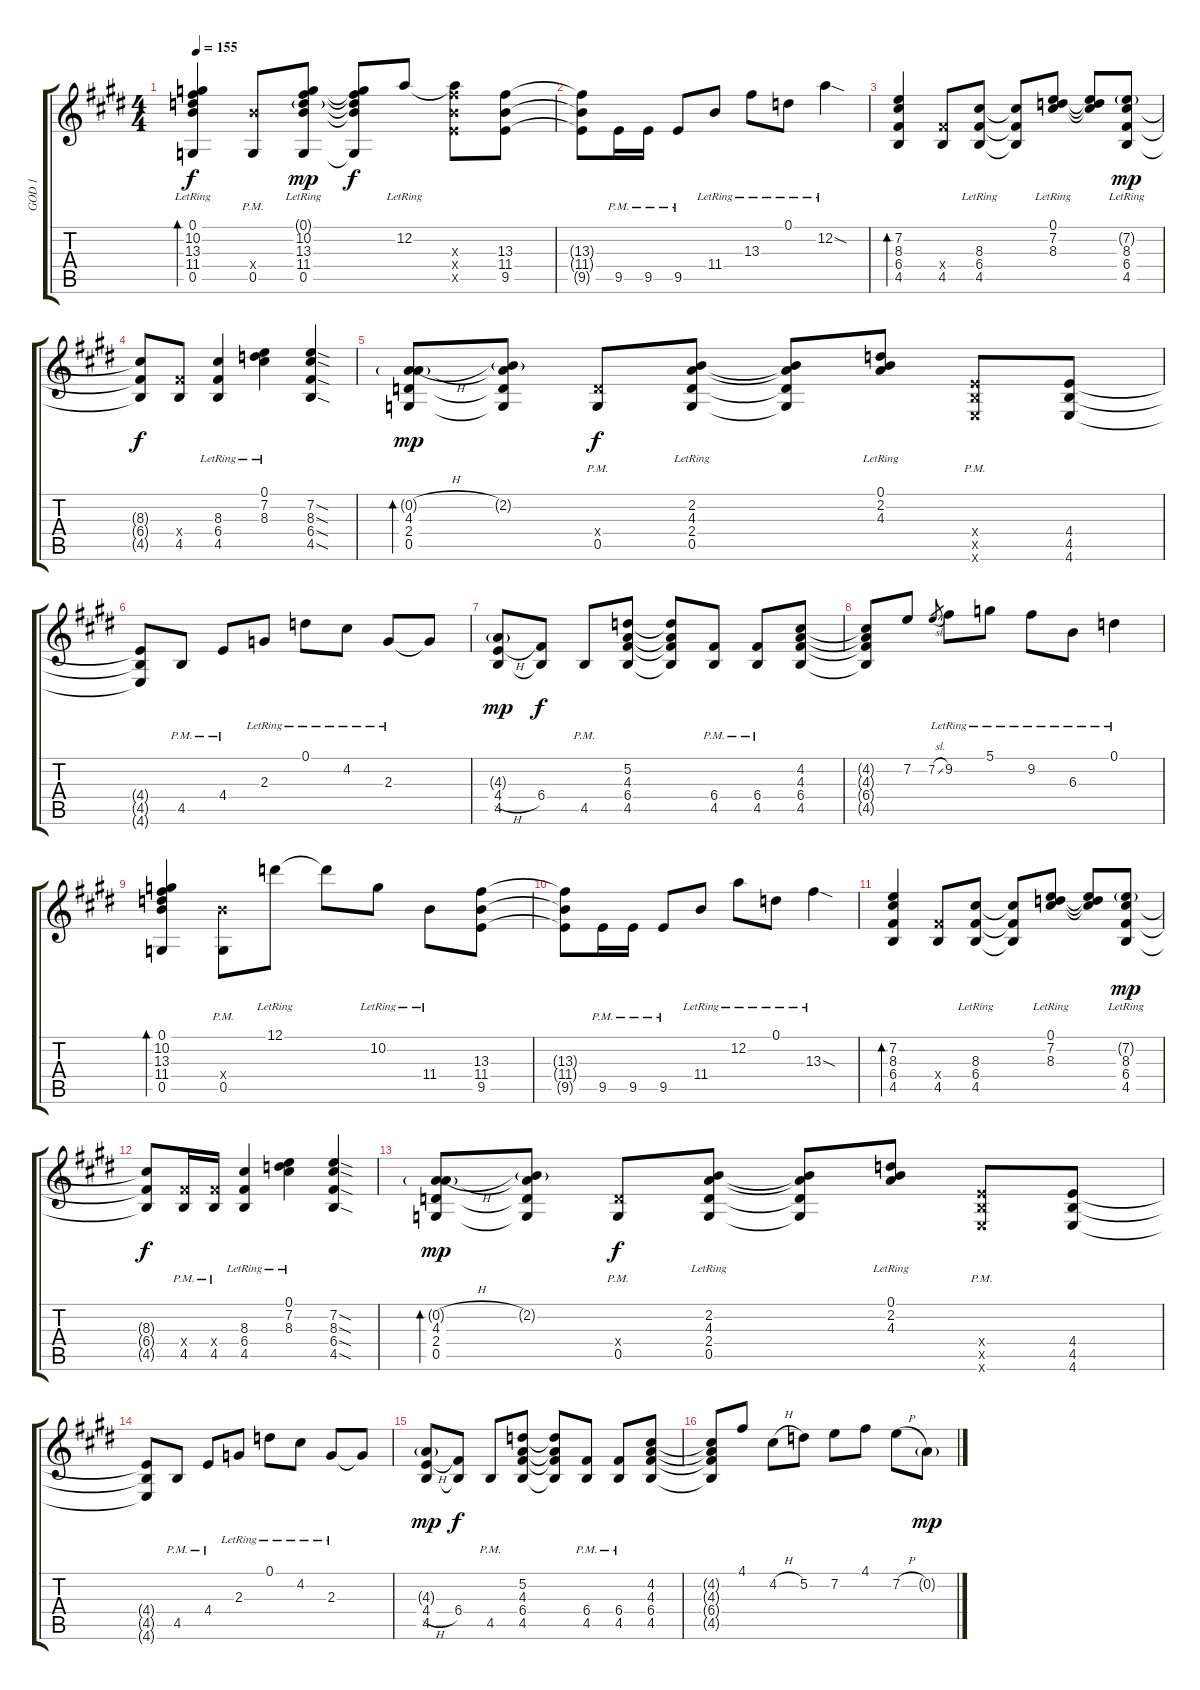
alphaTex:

\track ("GOD 1" "GOD 1") {instrument distortionguitar}
\staff {score tabs}
\tuning (D4 A3 F3 C3 G2 C2) {hide}
\ts (4 4)
\tempo 155
\clef g2
\ks e
(0.1{lr} 10.2{lr} 13.3{lr} 11.4{lr} 0.5{lr}).4{bd 30 dy f} (11.4{pm x} 0.5{pm}).8 (0.1{g lr} 10.2{lr} 13.3{lr} 11.4{lr} 0.5{lr}).8{dy mp} (0.1{t} 10.2{t} 13.3{t} 11.4{t} 0.5{t}).8{dy f} 12.2{lr}.8 (12.2{t} 13.3{x} 11.4{x} 9.5{x}).8 (13.3 11.4 9.5).8 |
(13.3{t} 11.4{t} 9.5{t}).8 9.5{pm}.16 9.5{pm}.16 9.5{pm}.8 11.4{lr}.8 13.3{lr}.8 0.1{lr}.8 12.2{sod lr}.4 |
(7.2 8.3 6.4 4.5).4{bd 30} (6.4{x} 4.5).8 (8.3{lr} 6.4{lr} 4.5{lr}).8 (8.3{t} 6.4{t} 4.5{t}).8 (0.1{lr} 7.2{lr} 8.3{lr}).8 (0.1{t} 7.2{t} 8.3{t}).8 (7.2{g lr} 8.3{lr} 6.4{lr} 4.5{lr}).8{dy mp} |
(8.3{t} 6.4{t} 4.5{t}).8{dy f} (6.4{x} 4.5).8 (8.3{lr} 6.4{lr} 4.5{lr}).4 (0.1{lr} 7.2{lr} 8.3{lr}).4 (7.2{sod} 8.3{sod} 6.4{sod} 4.5{sod}).4 |
(0.2{h g} 4.3 2.4 0.5).8{bd 30 dy mp} (2.2{g} 4.3{t} 2.4{t} 0.5{t}).8 (2.4{pm x} 0.5{pm}).8{dy f} (2.2{lr} 4.3{lr} 2.4{lr} 0.5{lr}).8 (2.2{t} 4.3{t} 2.4{t} 0.5{t}).8 (0.1{lr} 2.2{lr} 4.3{lr}).8 (4.4{pm x} 4.5{pm x} 4.6{pm x}).8 (4.4 4.5 4.6).8 |
(4.4{t} 4.5{t} 4.6{t}).8 4.5{pm}.8 4.4{pm}.8 2.3{lr}.8 0.1{lr}.8 4.2{lr}.8 2.3{lr}.8 2.3{t}.8 |
(4.3{g} 4.4{h} 4.5).8{dy mp} (6.4 4.5{t}).8{dy f} 4.5{pm}.8 (5.2 4.3 6.4 4.5).8 (5.2{t} 4.3{t} 6.4{t} 4.5{t}).8 (6.4{pm} 4.5{pm}).8 (6.4{pm} 4.5{pm}).8 (4.2 4.3 6.4 4.5).8 |
(4.2{t} 4.3{t} 6.4{t} 4.5{t}).8 7.2.8 7.2{sl}.8{gr} 9.2{lr}.8 5.1{lr}.8 9.2{lr}.8 6.3{lr}.8 0.1{lr}.4 |
(0.1 10.2 13.3 11.4 0.5).4{bd 30} (11.4{pm x} 0.5{pm}).8 12.1{lr}.8 12.1{t}.8 10.2{lr}.8 11.4{lr}.8 (13.3 11.4 9.5).8 |
(13.3{t} 11.4{t} 9.5{t}).8 9.5{pm}.16 9.5{pm}.16 9.5{pm}.8 11.4{lr}.8 12.2{lr}.8 0.1{lr}.8 13.3{sod lr}.4 |
(7.2 8.3 6.4 4.5).4{bd 30} (6.4{x} 4.5).8 (8.3{lr} 6.4{lr} 4.5{lr}).8 (8.3{t} 6.4{t} 4.5{t}).8 (0.1{lr} 7.2{lr} 8.3{lr}).8 (0.1{t} 7.2{t} 8.3{t}).8 (7.2{g lr} 8.3{lr} 6.4{lr} 4.5{lr}).8{dy mp} |
(8.3{t} 6.4{t} 4.5{t}).8{dy f} (6.4{pm x} 4.5{pm}).16 (6.4{pm x} 4.5{pm}).16 (8.3{lr} 6.4{lr} 4.5{lr}).4 (0.1{lr} 7.2{lr} 8.3{lr}).4 (7.2{sod} 8.3{sod} 6.4{sod} 4.5{sod}).4 |
(0.2{h g} 4.3 2.4 0.5).8{bd 30 dy mp} (2.2{g} 4.3{t} 2.4{t} 0.5{t}).8 (2.4{pm x} 0.5{pm}).8{dy f} (2.2{lr} 4.3{lr} 2.4{lr} 0.5{lr}).8 (2.2{t} 4.3{t} 2.4{t} 0.5{t}).8 (0.1{lr} 2.2{lr} 4.3{lr}).8 (4.4{pm x} 4.5{pm x} 4.6{pm x}).8 (4.4 4.5 4.6).8 |
(4.4{t} 4.5{t} 4.6{t}).8 4.5{pm}.8 4.4{pm}.8 2.3{lr}.8 0.1{lr}.8 4.2{lr}.8 2.3{lr}.8 2.3{t}.8 |
(4.3{g} 4.4{h} 4.5).8{dy mp} (6.4 4.5{t}).8{dy f} 4.5{pm}.8 (5.2 4.3 6.4 4.5).8 (5.2{t} 4.3{t} 6.4{t} 4.5{t}).8 (6.4{pm} 4.5{pm}).8 (6.4{pm} 4.5{pm}).8 (4.2 4.3 6.4 4.5).8 |
(4.2{t} 4.3{t} 6.4{t} 4.5{t}).8 4.1.8 4.2{h}.8 5.2.8 7.2.8 4.1.8 7.2{h}.8 0.2{g}.8{dy mp}
